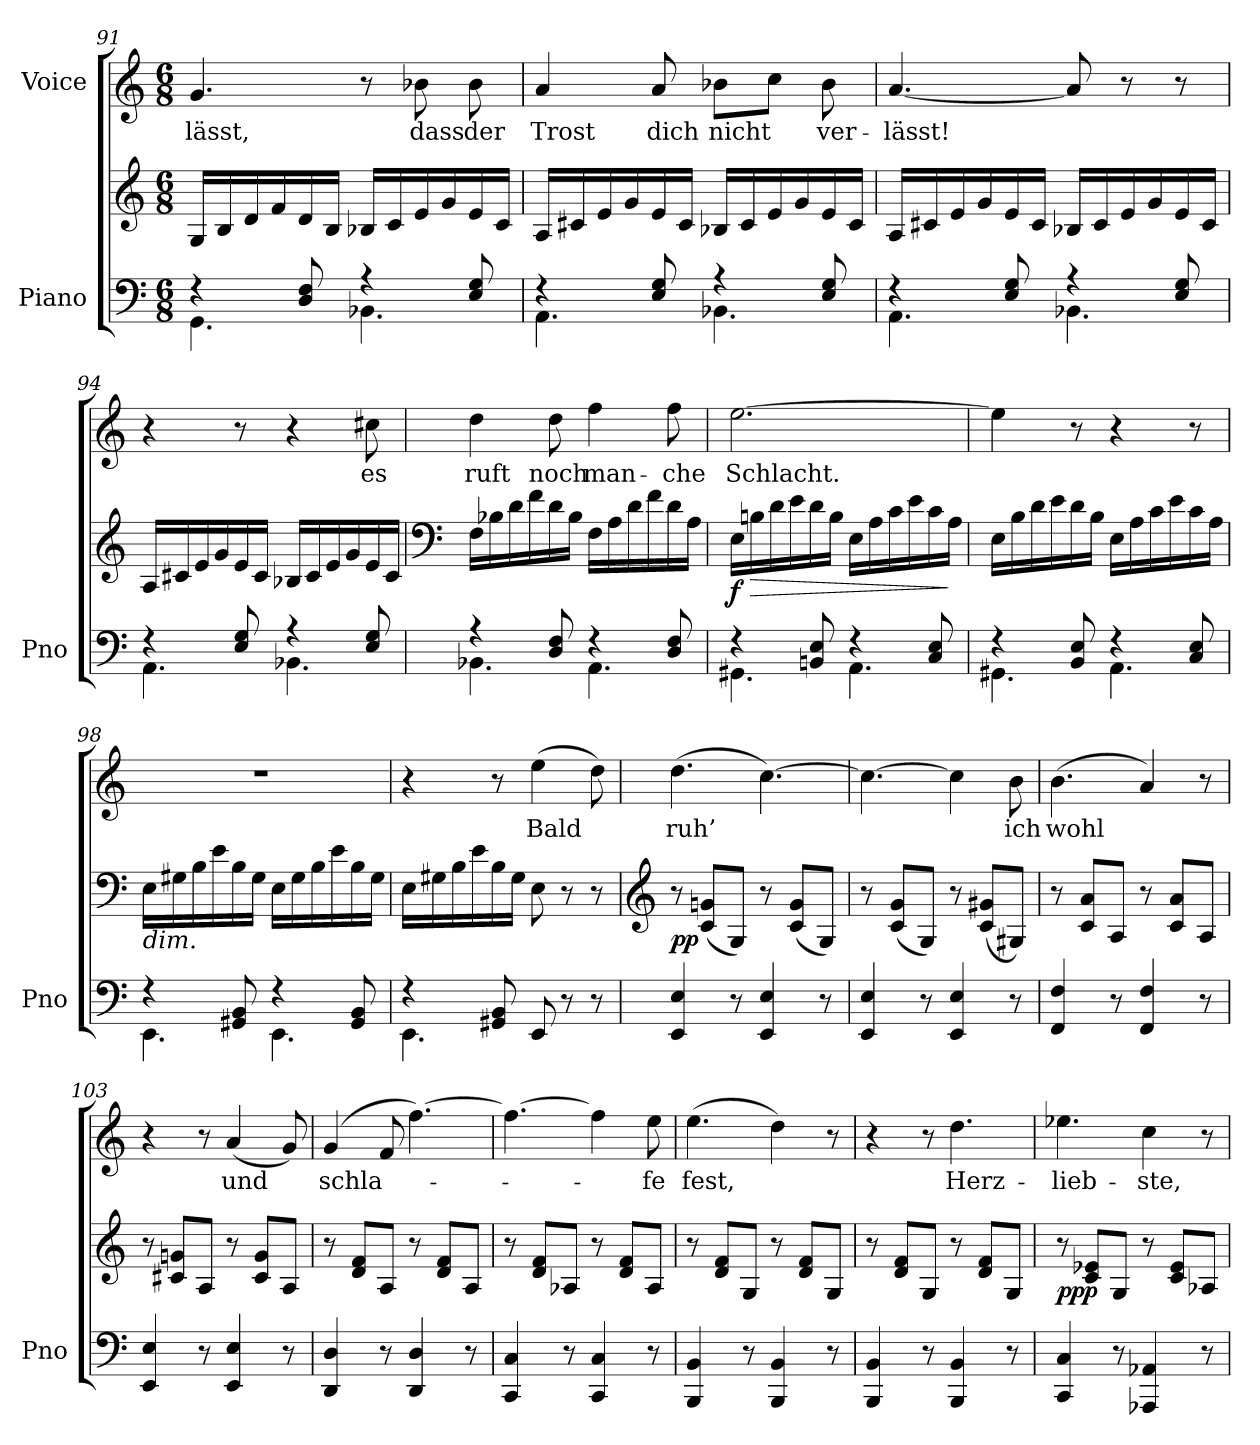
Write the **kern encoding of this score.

**kern	**kern	**dynam	**kern	**text
*part2	*part2	*part2	*part1	*part1
*staff3	*staff2	*staff2/3	*staff1	*staff1
*I"Piano	*	*	*I"Voice	*
*I'Pno	*	*	*	*
*clefF4	*clefG2	*	*clefG2	*
*k[]	*k[]	*	*k[]	*
*M6/8	*M6/8	*	*M6/8	*
=91	=91	=91	=91	=91
*^	*	*	*	*
4r	4.GG\	16G/LL	.	4.g/	-lässt,
.	.	16B/	.	.	.
.	.	16d/	.	.	.
.	.	16f/	.	.	.
8D/ 8F/	.	16d/	.	.	.
.	.	16B/JJ	.	.	.
4r	4.BB-X\	16B-X/LL	.	8r	.
.	.	16c/	.	.	.
.	.	16e/	.	8b-X\	dass
.	.	16g/	.	.	.
8E/ 8G/	.	16e/	.	8b-\	der
.	.	16c/JJ	.	.	.
=92	=92	=92	=92	=92	=92
4r	4.AA\	16A/LL	.	4a/	Trost
.	.	16c#X/	.	.	.
.	.	16e/	.	.	.
.	.	16g/	.	.	.
8E/ 8G/	.	16e/	.	8a/	dich
.	.	16c#/JJ	.	.	.
4r	4.BB-X\	16B-X/LL	.	8b-X\L	nicht
.	.	16c#/	.	.	.
.	.	16e/	.	8cc\J	.
.	.	16g/	.	.	.
8E/ 8G/	.	16e/	.	8b-\	ver-
.	.	16c#/JJ	.	.	.
=93	=93	=93	=93	=93	=93
4r	4.AA\	16A/LL	.	[4.a/	-lässt!
.	.	16c#X/	.	.	.
.	.	16e/	.	.	.
.	.	16g/	.	.	.
8E/ 8G/	.	16e/	.	.	.
.	.	16c#/JJ	.	.	.
4r	4.BB-X\	16B-X/LL	.	8a/]	.
.	.	16c#/	.	.	.
.	.	16e/	.	8r	.
.	.	16g/	.	.	.
8E/ 8G/	.	16e/	.	8r	.
.	.	16c#/JJ	.	.	.
=94	=94	=94	=94	=94	=94
4r	4.AA\	16A/LL	.	4r	.
.	.	16c#X/	.	.	.
.	.	16e/	.	.	.
.	.	16g/	.	.	.
8E/ 8G/	.	16e/	.	8r	.
.	.	16c#/JJ	.	.	.
4r	4.BB-X\	16B-X/LL	.	4r	.
.	.	16c#/	.	.	.
.	.	16e/	.	.	.
.	.	16g/	.	.	.
8E/ 8G/	.	16e/	.	8cc#X\	es
.	.	16c#/JJ	.	.	.
=95	=95	=95	=95	=95	=95
*	*	*clefF4	*	*	*
4r	4.BB-X\	16F\LL	.	4dd\	ruft
.	.	16B-X\	.	.	.
.	.	16d\	.	.	.
.	.	16f\	.	.	.
8D/ 8F/	.	16d\	.	8dd\	noch
.	.	16B-\JJ	.	.	.
4r	4.AA\	16F\LL	.	4ff\	man-
.	.	16A\	.	.	.
.	.	16d\	.	.	.
.	.	16f\	.	.	.
8D/ 8F/	.	16d\	.	8ff\	-che
.	.	16A\JJ	.	.	.
=96	=96	=96	=96	=96	=96
!	!	!	!LO:DY:b	!	!
4r	4.GG#X\	16E\LL	f	[2.ee\	Schlacht.
!	!	!	!LO:HP:b	!	!
.	.	16Bn\	>	.	.
.	.	16d\	.	.	.
.	.	16e\	.	.	.
8BBn/ 8E/	.	16d\	.	.	.
.	.	16B\JJ	.	.	.
4r	4.AA\	16E\LL	.	.	.
.	.	16A\	.	.	.
.	.	16c\	.	.	.
.	.	16e\	.	.	.
8C/ 8E/	.	16c\	.	.	.
.	.	16A\JJ	]	.	.
=97	=97	=97	=97	=97	=97
4r	4.GG#X\	16E\LL	.	4ee\]	.
.	.	16B\	.	.	.
.	.	16d\	.	.	.
.	.	16e\	.	.	.
8BB/ 8E/	.	16d\	.	8r	.
.	.	16B\JJ	.	.	.
4r	4.AA\	16E\LL	.	4r	.
.	.	16A\	.	.	.
.	.	16c\	.	.	.
.	.	16e\	.	.	.
8C/ 8E/	.	16c\	.	8r	.
.	.	16A\JJ	.	.	.
=98	=98	=98	=98	=98	=98
!	!	!LO:TX:b:i:t=dim.	!	!	!
4r	4.EE\	16E\LL	.	2.r	.
.	.	16G#X\	.	.	.
.	.	16B\	.	.	.
.	.	16e\	.	.	.
8GG#X/ 8BB/	.	16B\	.	.	.
.	.	16G#\JJ	.	.	.
4r	4.EE\	16E\LL	.	.	.
.	.	16G#\	.	.	.
.	.	16B\	.	.	.
.	.	16e\	.	.	.
8GG#/ 8BB/	.	16B\	.	.	.
.	.	16G#\JJ	.	.	.
=99	=99	=99	=99	=99	=99
4r	4.EE\	16E\LL	.	4r	.
.	.	16G#X\	.	.	.
.	.	16B\	.	.	.
.	.	16e\	.	.	.
8GG#X/ 8BB/	.	16B\	.	8r	.
.	.	16G#\JJ	.	.	.
8EE/	4.ryy	8E\	.	(4ee\	Bald
8r	.	8r	.	.	.
8r	.	8r	.	8dd\)	.
*v	*v	*	*	*	*
=100	=100	=100	=100	=100
*	*clefG2	*	*	*
!	!	!LO:DY:b	!	!
4EE/ 4E/	8r	pp	(4.dd\	ruh’
.	(8c/ 8gn/L	.	.	.
8r	8G/J)	.	.	.
4EE/ 4E/	8r	.	[4.cc\)	.
.	(8c/ 8g/L	.	.	.
8r	8G/J)	.	.	.
=101	=101	=101	=101	=101
4EE/ 4E/	8r	.	4.cc\_	.
.	(8c/ 8g/L	.	.	.
8r	8G/J)	.	.	.
4EE/ 4E/	8r	.	4cc\]	.
.	(8c/ 8g#X/L	.	.	.
8r	8G#X/J)	.	8b\	ich
=102	=102	=102	=102	=102
4FF/ 4F/	8r	.	(4.b\	wohl
.	8c/ 8a/L	.	.	.
8r	8A/J	.	.	.
4FF/ 4F/	8r	.	4a/)	.
.	8c/ 8a/L	.	.	.
8r	8A/J	.	8r	.
=103	=103	=103	=103	=103
4EE/ 4E/	8r	.	4r	.
.	8c#X/ 8gn/L	.	.	.
8r	8A/J	.	8r	.
4EE/ 4E/	8r	.	(4a/	und
.	8c#/ 8g/L	.	.	.
8r	8A/J	.	8g/)	.
=104	=104	=104	=104	=104
4DD/ 4D/	8r	.	(4g/	schla-
.	8d/ 8f/L	.	.	.
8r	8A/J	.	8f/	.
4DD/ 4D/	8r	.	[4.ff\)	.
.	8d/ 8f/L	.	.	.
8r	8A/J	.	.	.
=105	=105	=105	=105	=105
4CC/ 4C/	8r	.	4.ff\_	.
.	8d/ 8f/L	.	.	.
8r	8A-X/J	.	.	.
4CC/ 4C/	8r	.	4ff\]	.
.	8d/ 8f/L	.	.	.
8r	8A-/J	.	8ee\	-fe
=106	=106	=106	=106	=106
4BBB/ 4BB/	8r	.	(4.ee\	fest,
.	8d/ 8f/L	.	.	.
8r	8G/J	.	.	.
4BBB/ 4BB/	8r	.	4dd\)	.
.	8d/ 8f/L	.	.	.
8r	8G/J	.	8r	.
=107	=107	=107	=107	=107
4BBB/ 4BB/	8r	.	4r	.
.	8d/ 8f/L	.	.	.
8r	8G/J	.	8r	.
4BBB/ 4BB/	8r	.	4.dd\	Herz-
.	8d/ 8f/L	.	.	.
8r	8G/J	.	.	.
=108	=108	=108	=108	=108
!	!	!LO:DY:b	!	!
4CC/ 4C/	8r	ppp	4.ee-X\	-lieb-
.	8c/ 8e-X/L	.	.	.
8r	8G/J	.	.	.
4AAA-X/ 4AA-X/	8r	.	4cc\	-ste,
.	8c/ 8e-/L	.	.	.
8r	8A-X/J	.	8r	.
=	=	=	=	=
*-	*-	*-	*-	*-
